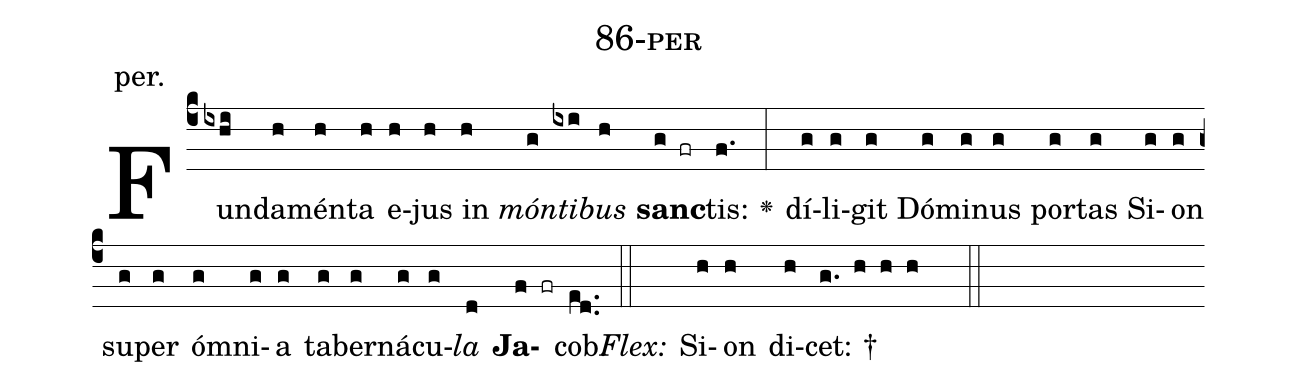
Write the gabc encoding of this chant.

name: 86-per;
annotation: per.;
%%
(c4)Fun(ixhi)da(h)mén(h)ta(h) e(h)jus(h) in(h) <i>món</i>(g)<i>ti</i>(ixi)<i>bus</i>(h) <b>sanc</b>(g fr)tis:(f.) <v>\greheightstar</v>(:) dí(g)li(g)git(g) Dó(g)mi(g)nus(g) por(g)tas(g) Si(g)on(g) su(g)per(g) óm(g)ni(g)a(g) ta(g)ber(g)ná(g)cu(g)<i>la</i>(d) <b>Ja</b>(f fr)cob.(ed..) (::)
<i>Flex:</i>()  Si(h)on(h) di(h)cet: †(g. h h h  ::)

%E(g) u(g) o(g) u(d) a(f) e.(ed..) (::)
